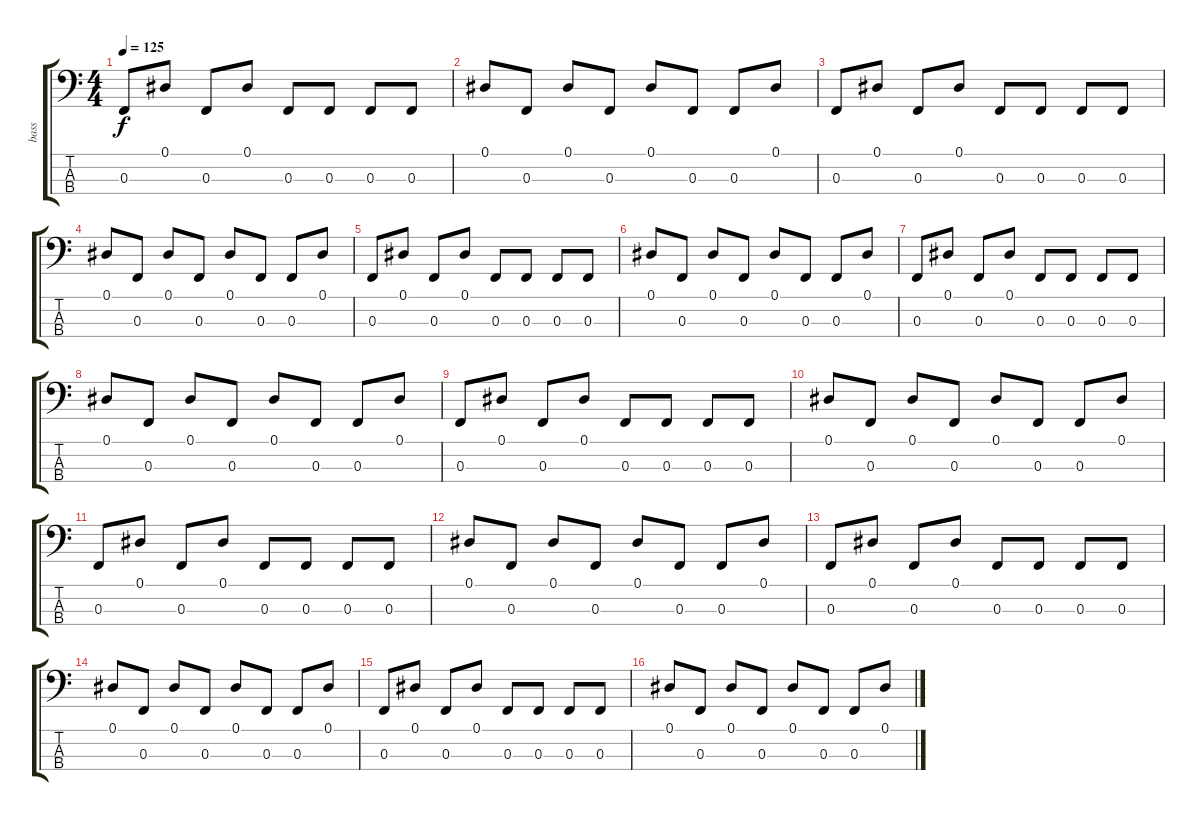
\track ("bass" "bass") {instrument electricbasspick}
\staff {score tabs}
\tuning (Eb2 Bb1 F1 C1) {hide}
\ts (4 4)
\tempo 125
\clef f4
\ks c
0.3.8{dy f} 0.1.8 0.3.8 0.1.8 0.3.8 0.3.8 0.3.8 0.3.8 |
0.1.8 0.3.8 0.1.8 0.3.8 0.1.8 0.3.8 0.3.8 0.1.8 |
0.3.8 0.1.8 0.3.8 0.1.8 0.3.8 0.3.8 0.3.8 0.3.8 |
0.1.8 0.3.8 0.1.8 0.3.8 0.1.8 0.3.8 0.3.8 0.1.8 |
0.3.8 0.1.8 0.3.8 0.1.8 0.3.8 0.3.8 0.3.8 0.3.8 |
0.1.8 0.3.8 0.1.8 0.3.8 0.1.8 0.3.8 0.3.8 0.1.8 |
0.3.8 0.1.8 0.3.8 0.1.8 0.3.8 0.3.8 0.3.8 0.3.8 |
\section ("" "")
0.1.8 0.3.8 0.1.8 0.3.8 0.1.8 0.3.8 0.3.8 0.1.8 |
0.3.8 0.1.8 0.3.8 0.1.8 0.3.8 0.3.8 0.3.8 0.3.8 |
0.1.8 0.3.8 0.1.8 0.3.8 0.1.8 0.3.8 0.3.8 0.1.8 |
0.3.8 0.1.8 0.3.8 0.1.8 0.3.8 0.3.8 0.3.8 0.3.8 |
0.1.8 0.3.8 0.1.8 0.3.8 0.1.8 0.3.8 0.3.8 0.1.8 |
0.3.8 0.1.8 0.3.8 0.1.8 0.3.8 0.3.8 0.3.8 0.3.8 |
0.1.8 0.3.8 0.1.8 0.3.8 0.1.8 0.3.8 0.3.8 0.1.8 |
0.3.8 0.1.8 0.3.8 0.1.8 0.3.8 0.3.8 0.3.8 0.3.8 |
\section ("" "")
0.1.8 0.3.8 0.1.8 0.3.8 0.1.8 0.3.8 0.3.8 0.1.8
